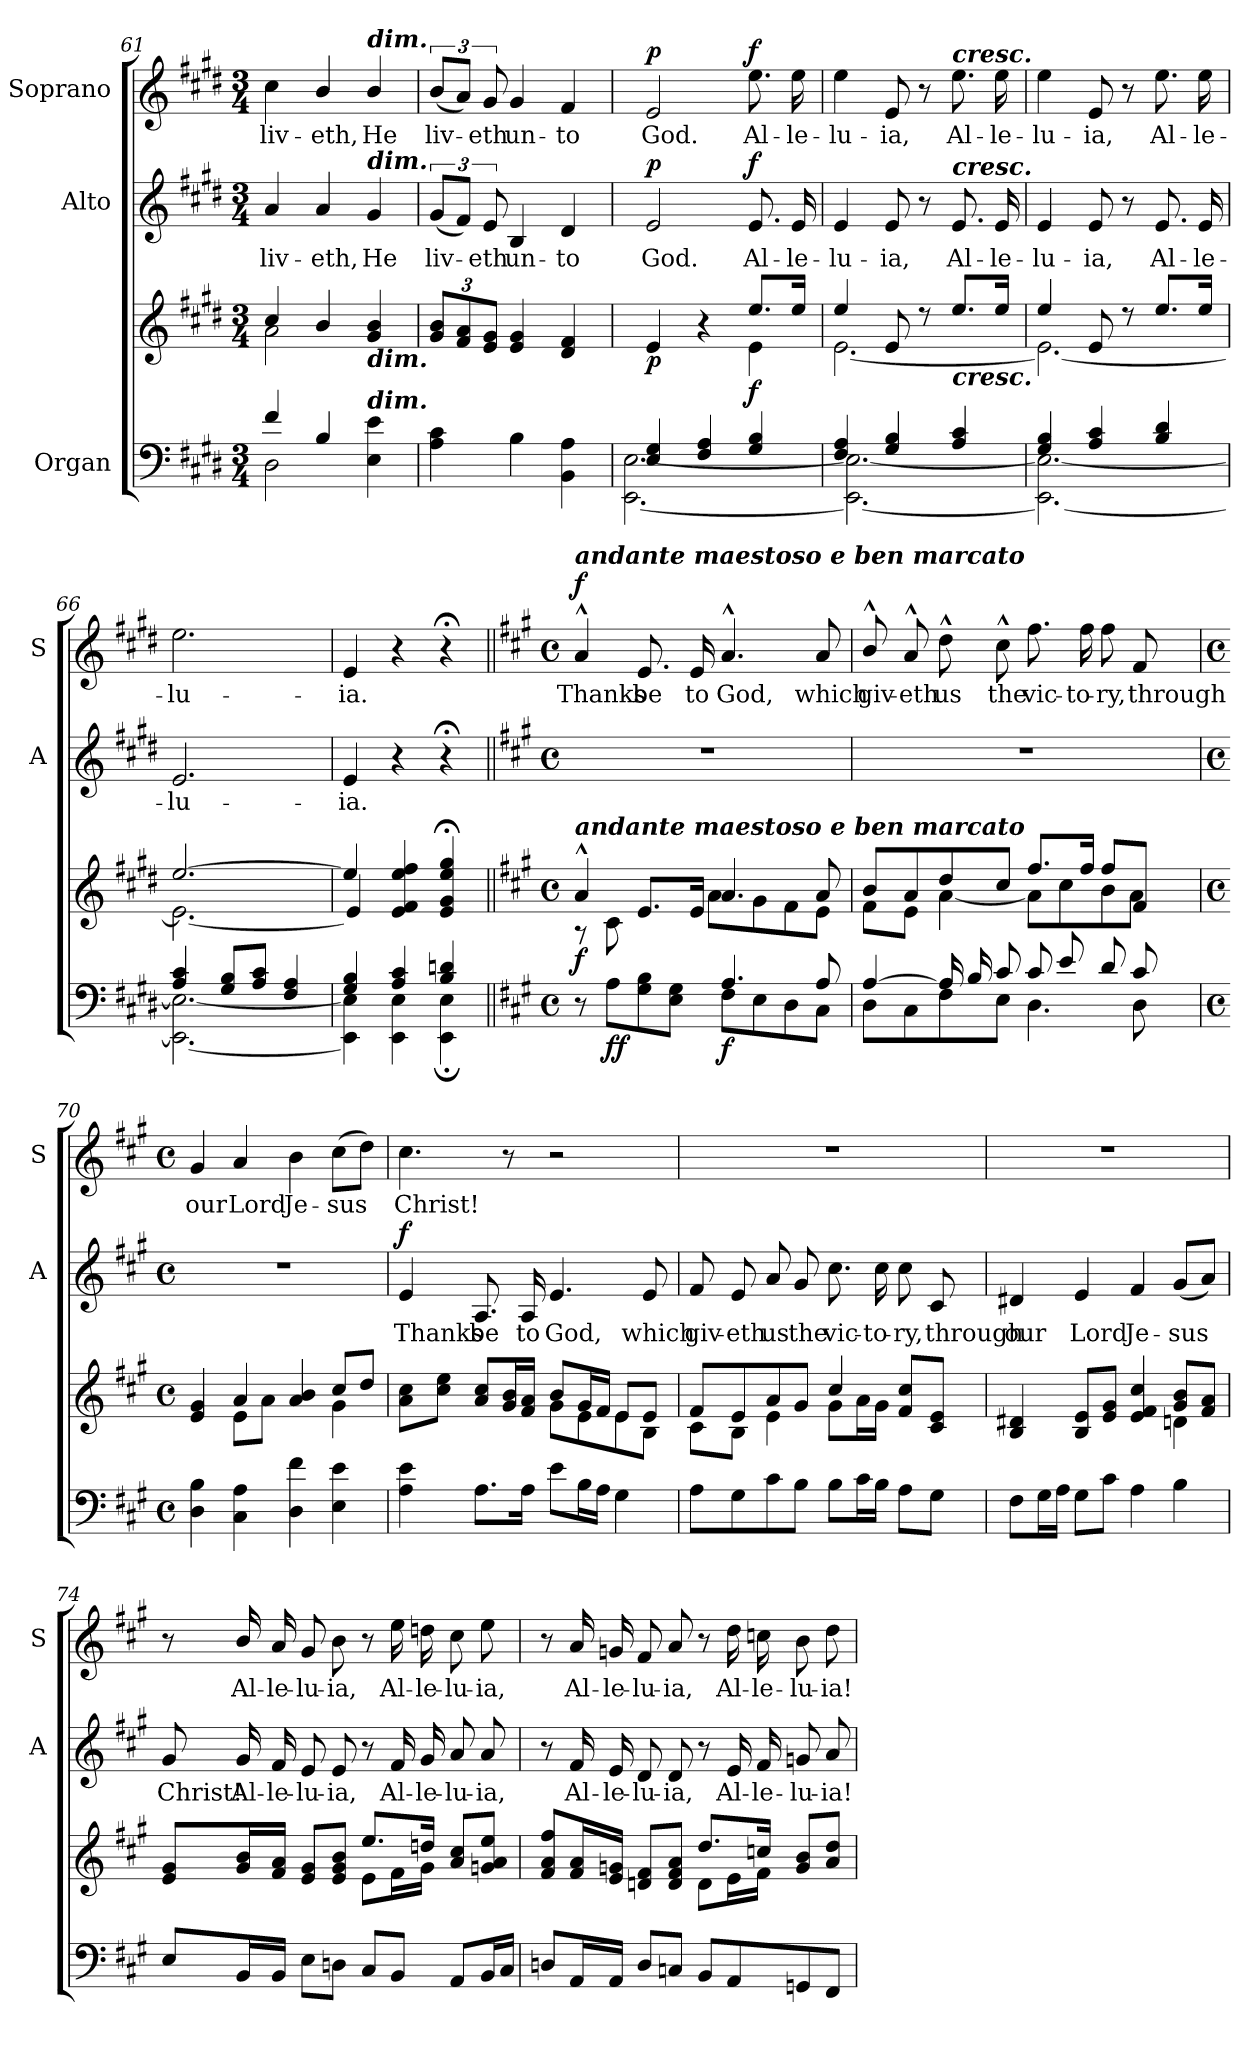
**kern	**kern	**dynam	**kern	**text	**dynam	**kern	**text	**dynam
*part3	*part3	*part3	*part2	*part2	*part2	*part1	*part1	*part1
*staff4	*staff3	*staff3/4	*staff2	*staff2	*staff2	*staff1	*staff1	*staff1
*I"Organ	*	*	*I"Alto	*	*	*I"Soprano	*	*
*	*	*	*I'A	*	*	*I'S	*	*
*clefF4	*clefG2	*	*clefG2	*	*	*clefG2	*	*
*k[f#c#g#d#]	*k[f#c#g#d#]	*	*k[f#c#g#d#]	*	*	*k[f#c#g#d#]	*	*
*E:	*E:	*	*E:	*	*	*E:	*	*
*M3/4	*M3/4	*	*M3/4	*	*	*M3/4	*	*
=61	=61	=61	=61	=61	=61	=61	=61	=61
*^	*^	*	*	*	*	*	*	*
!	!	!	!	!	!	!LO:LY:b	!	!	!LO:LY:b	!
4f#/	2D#\	4cc#/	2a\	.	4a	liv-	.	4cc#	liv-	.
!	!	!	!	!	!	!LO:LY:b	!	!	!LO:LY:b	!
4B/	.	4b/	.	.	4a	-eth,	.	4b/	-eth,	.
!	!	!	!	!	!	!	!	!LO:TX:a:Bi:t=dim.	!	!
!	!	!	!	!	!LO:TX:a:Bi:t=dim.	!	!	!	!	!
!	!	!LO:TX:b:Bi:t=dim.	!	!	!	!	!	!	!	!
!LO:TX:a:Bi:t=dim.	!	!	!	!	!	!	!	!	!	!
!	!	!	!	!	!	!LO:LY:b	!	!	!LO:LY:b	!
4ryy	4E\ 4e\	4g#/ 4b/	4ryy	.	4g#	He	.	4b/	He	.
=62	=62	=62	=62	=62	=62	=62	=62	=62	=62	=62
!	!	!	!LO:N:vis=1	!	!	!LO:LY:b	!	!	!LO:LY:b	!
2.ryy	4A\ 4c#\	12g#/ 12b/L	2.ryy	.	(<12g#L	liv-	.	(<12bL	liv-	.
.	.	12f#/ 12a/	.	.	12f#J)	.	.	12aJ)	.	.
!	!	!	!	!	!	!LO:LY:b	!	!	!LO:LY:b	!
.	.	12e/ 12g#/J	.	.	12e	eth	.	12g#	eth	.
!	!	!	!	!	!	!LO:LY:b	!	!	!LO:LY:b	!
.	4B\	4e/ 4g#/	.	.	4B	un-	.	4g#	un-	.
!	!	!	!	!	!	!LO:LY:b	!	!	!LO:LY:b	!
.	4BB\ 4A\	4d#/ 4f#/	.	.	4d#	-to	.	4f#	-to	.
=63	=63	=63	=63	=63	=63	=63	=63	=63	=63	=63
!	!	!	!	!LO:DY:b	!	!LO:LY:b	!LO:DY:b	!	!LO:LY:b	!LO:DY:b
4E/ 4G#/	[2.EE\ [2.E\	4e/	2ryy	p	2e	God.	p	2e	God.	p
4F#/ 4A/	.	4r	.	.	.	.	.	.	.	.
!	!	!	!	!LO:DY:b	!	!LO:LY:b	!LO:DY:b	!	!LO:LY:b	!LO:DY:b
4G#/ 4B/	.	8.ee/L	4e\	f	8.e	Al-	f	8.ee	Al-	f
!	!	!	!	!	!	!LO:LY:b	!	!	!LO:LY:b	!
.	.	16ee/J	.	.	16e	-le-	.	16ee	-le-	.
=64	=64	=64	=64	=64	=64	=64	=64	=64	=64	=64
!	!	!	!	!	!	!LO:LY:b	!	!	!LO:LY:b	!
4F#/ 4A/	2.EE\_ 2.E\_	4ee/	[2.e\	.	4e	-lu-	.	4ee	-lu-	.
!	!	!	!	!	!	!LO:LY:b	!	!	!LO:LY:b	!
4G#/ 4B/	.	8e/	.	.	8e	-ia,	.	8e	-ia,	.
.	.	8r	.	.	8r	.	.	8r	.	.
!	!	!	!	!	!	!	!	!LO:TX:a:Bi:t=cresc.	!	!
!	!	!	!	!	!LO:TX:a:Bi:t=cresc.	!	!	!	!	!
!	!	!LO:TX:b:Bi:t=cresc.	!	!	!	!	!	!	!	!
!	!	!	!	!	!	!LO:LY:b	!	!	!LO:LY:b	!
4A/ 4c#/	.	8.ee/L	.	.	8.e	Al-	.	8.ee	Al-	.
!	!	!	!	!	!	!LO:LY:b	!	!	!LO:LY:b	!
.	.	16ee/J	.	.	16e	-le-	.	16ee	-le-	.
=65	=65	=65	=65	=65	=65	=65	=65	=65	=65	=65
!	!	!	!	!	!	!LO:LY:b	!	!	!LO:LY:b	!
4G#/ 4B/	2.EE\_ 2.E\_	4ee/	2.e\_	.	4e	-lu-	.	4ee	-lu-	.
!	!	!	!	!	!	!LO:LY:b	!	!	!LO:LY:b	!
4A/ 4c#/	.	8e/	.	.	8e	-ia,	.	8e	-ia,	.
.	.	8r	.	.	8r	.	.	8r	.	.
!	!	!	!	!	!	!LO:LY:b	!	!	!LO:LY:b	!
4B/ 4d#/	.	8.ee/L	.	.	8.e	Al-	.	8.ee	Al-	.
!	!	!	!	!	!	!LO:LY:b	!	!	!LO:LY:b	!
.	.	16ee/J	.	.	16e	-le-	.	16ee	-le-	.
!!LO:LB:g=z
=66	=66	=66	=66	=66	=66	=66	=66	=66	=66	=66
!	!	!	!	!	!	!LO:LY:b	!	!	!LO:LY:b	!
4A/ 4c#/	2.EE\_ 2.E\_	[2.ee/	2.e\_	.	2.e	-lu-	.	2.ee	-lu-	.
8G#/ 8B/L	.	.	.	.	.	.	.	.	.	.
8A/ 8c#/J	.	.	.	.	.	.	.	.	.	.
4F#/ 4A/	.	.	.	.	.	.	.	.	.	.
=67	=67	=67	=67	=67	=67	=67	=67	=67	=67	=67
!	!	!	!	!	!	!LO:LY:b	!	!	!LO:LY:b	!
4G#/ 4B/	4EE\] 4E\]	4ee/]	4e/]	.	4e	-ia.	.	4e	-ia.	.
4A/ 4c#/	4EE\ 4E\	4e/ 4f#/ 4ee/ 4ff#/	2ryy	.	4r	.	.	4r	.	.
4B/ 4dn/	4EE\; 4E\;	4e/;< 4g#/;< 4ee/;< 4gg#/;<	.	.	4r;<	.	.	4r;<	.	.
=68||	=68||	=68||	=68||	=68||	=68||	=68||	=68||	=68||	=68||	=68||
*k[f#c#g#]	*	*k[f#c#g#]	*	*	*k[f#c#g#]	*	*	*k[f#c#g#]	*	*
*A:	*	*A:	*	*	*A:	*	*	*A:	*	*
*M4/4	*	*M4/4	*	*	*M4/4	*	*	*M4/4	*	*
*met(c)	*	*met(c)	*	*	*met(c)	*	*	*met(c)	*	*
*	*	*MM80	*	*	*	*	*	*	*	*
!	!	!	!	!	!	!	!	!LO:TX:a:Bi:t=andante maestoso e ben marcato	!	!
!	!	!LO:TX:a:Bi:t=andante maestoso e ben marcato	!	!	!	!	!	!	!	!
!	!	!	!	!LO:DY:b	!	!	!	!	!LO:LY:b	!LO:DY:b
2ryy	8r	4a^^/	8r	f	1r	.	.	4a^^	Thanks	f
!	!	!	!	!LO:DY:b=2	!	!	!	!	!	!
!	!	!	!	!LO:DY:n=1:b	!	!	!	!	!	!
.	8A\L	.	8c#\	f f	.	.	.	.	.	.
!	!	!	!	!	!	!	!	!	!LO:LY:b	!
.	8G#\ 8B\	8.e/L	4ryy	.	.	.	.	8.e	be	.
.	8E\ 8G#\J	.	.	.	.	.	.	.	.	.
!	!	!	!	!	!	!	!	!	!LO:LY:b	!
.	.	16e/J	.	.	.	.	.	16e	to	.
!	!	!	!	!LO:DY:n=2:b=2	!	!	!	!	!LO:LY:b	!
4.A/	8F#\L	4.a/	8a\L	f	.	.	.	4.a^^	God,	.
.	8E\	.	8g#\	.	.	.	.	.	.	.
.	8D\	.	8f#\	.	.	.	.	.	.	.
!	!	!	!	!	!	!	!	!	!LO:LY:b	!
8A/	8C#\J	8a/	8e\J	.	.	.	.	8a	which	.
=69	=69	=69	=69	=69	=69	=69	=69	=69	=69	=69
!	!	!	!	!	!	!	!	!	!LO:LY:b	!
[4A/	8D\L	8b/L	8f#\L	.	1r	.	.	8b^^/	giv-	.
!	!	!	!	!	!	!	!	!	!LO:LY:b	!
.	8C#\	8a/	8e\J	.	.	.	.	8a^^	-eth	.
!	!	!	!	!	!	!	!	!	!LO:LY:b	!
16A/LL]	8F#\	8dd/	[4a\	.	.	.	.	8dd^^	us	.
16B/	.	.	.	.	.	.	.	.	.	.
!	!	!	!	!	!	!	!	!	!LO:LY:b	!
8c#/J	8E\J	8cc#/J	.	.	.	.	.	8cc#^^	the	.
!	!	!	!	!	!	!	!	!	!LO:LY:b	!
8c#/L	4.D\	8.ff#/L	8a\L]	.	.	.	.	8.ff#	vic-	.
8e/	.	.	8cc#\	.	.	.	.	.	.	.
!	!	!	!	!	!	!	!	!	!LO:LY:b	!
.	.	16ff#/J	.	.	.	.	.	16ff#	-to-	.
!	!	!	!	!	!	!	!	!	!LO:LY:b	!
8d/	.	8ff#/L	8b\	.	.	.	.	8ff#	-ry,	.
!	!	!	!	!	!	!	!	!	!LO:LY:b	!
8c#/J	8D\	8f#/J	8a\J	.	.	.	.	8f#	through	.
*v	*v	*	*	*	*	*	*	*	*	*
!!LO:LB:g=z
=70	=70	=70	=70	=70	=70	=70	=70	=70	=70
*M4/4	*M4/4	*	*	*M4/4	*	*	*M4/4	*	*
*met(c)	*met(c)	*	*	*met(c)	*	*	*met(c)	*	*
*^	*	*	*	*	*	*	*	*	*
!	!	!	!	!	!	!	!	!	!LO:LY:b	!
*v	*v	*	*	*	*	*	*	*	*	*
4D 4B	4e/ 4g#/	4ryy	.	1r	.	.	4g#	our	.
!	!	!	!	!	!	!	!	!LO:LY:b	!
4C# 4A	4a/	8e\L	.	.	.	.	4a	Lord	.
.	.	8a\J	.	.	.	.	.	.	.
!	!	!	!	!	!	!	!	!LO:LY:b	!
4D 4f#	4a/ 4b/	4ryy	.	.	.	.	4b	Je-	.
!	!	!	!	!	!	!	!	!LO:LY:b	!
4E 4e	8cc#/L	4g#\	.	.	.	.	(>8cc#L	-sus	.
.	8dd/J	.	.	.	.	.	8ddJ)	.	.
=71	=71	=71	=71	=71	=71	=71	=71	=71	=71
!	!	!	!	!	!LO:LY:b	!LO:DY:b	!	!LO:LY:b	!
4A 4e	8a\ 8cc#\L	2ryy	.	4e	Thanks	f	4.cc#	Christ!	.
.	8cc#\ 8ee\J	.	.	.	.	.	.	.	.
!	!	!	!	!	!LO:LY:b	!	!	!	!
8.AL	8a/ 8cc#/L	.	.	8.A	be	.	.	.	.
.	16g#/ 16b/L	.	.	.	.	.	8r	.	.
!	!	!	!	!	!LO:LY:b	!	!	!	!
16AJ	16f#/ 16a/JJ	.	.	16A	to	.	.	.	.
!	!	!	!	!	!LO:LY:b	!	!	!	!
8eL	8b/L	8g#\L	.	4.e	God,	.	2r	.	.
16BL	16g#/L	8e\	.	.	.	.	.	.	.
16AJJ	16f#/JJ	.	.	.	.	.	.	.	.
4G#	8e/L	8e\	.	.	.	.	.	.	.
!	!	!	!	!	!LO:LY:b	!	!	!	!
.	8e/J	8B\J	.	8e	which	.	.	.	.
=72	=72	=72	=72	=72	=72	=72	=72	=72	=72
!	!	!	!	!	!LO:LY:b	!	!	!	!
8AL	8f#/L	8c#\L	.	8f#	giv-	.	1r	.	.
!	!	!	!	!	!LO:LY:b	!	!	!	!
8G#	8e/	8B\J	.	8e	-eth	.	.	.	.
!	!	!	!	!	!LO:LY:b	!	!	!	!
8c#	8a/	4e\	.	8a	us	.	.	.	.
!	!	!	!	!	!LO:LY:b	!	!	!	!
8BJ	8g#/J	.	.	8g#	the	.	.	.	.
!	!	!	!	!	!LO:LY:b	!	!	!	!
8BL	4cc#/	8g#\L	.	8.cc#	vic-	.	.	.	.
16c#L	.	16a\L	.	.	.	.	.	.	.
!	!	!	!	!	!LO:LY:b	!	!	!	!
16BJJ	.	16g#\JJ	.	16cc#	-to-	.	.	.	.
!	!	!	!	!	!LO:LY:b	!	!	!	!
8AL	8f#/ 8cc#/L	4ryy	.	8cc#	-ry,	.	.	.	.
!	!	!	!	!	!LO:LY:b	!	!	!	!
8G#J	8c#/ 8e/J	.	.	8c#	through	.	.	.	.
!!LO:LB:g=z
=73	=73	=73	=73	=73	=73	=73	=73	=73	=73
!	!	!	!	!	!LO:LY:b	!	!	!	!
8F#L	4B/ 4d#X/	2.ryy	.	4d#X	our	.	1r	.	.
16G#L	.	.	.	.	.	.	.	.	.
16AJJ	.	.	.	.	.	.	.	.	.
!	!	!	!	!	!LO:LY:b	!	!	!	!
8G#L	8B/ 8e/L	.	.	4e	Lord	.	.	.	.
8c#J	8e/ 8g#/J	.	.	.	.	.	.	.	.
!	!	!	!	!	!LO:LY:b	!	!	!	!
4A	4e/ 4f#/ 4cc#/	.	.	4f#	Je-	.	.	.	.
!	!	!	!	!	!LO:LY:b	!	!	!	!
4B	8g#/ 8b/L	4d\	.	(<8g#L	-sus	.	.	.	.
.	8f#/ 8a/J	.	.	8aJ)	.	.	.	.	.
=74	=74	=74	=74	=74	=74	=74	=74	=74	=74
!	!	!	!	!	!LO:LY:b	!	!	!	!
8EL	8e/ 8g#/L	2ryy	.	8g#	Christ!	.	8r	.	.
!	!	!	!	!	!LO:LY:b	!	!	!LO:LY:b	!
16BBL	16g#/ 16b/L	.	.	16g#	Al-	.	16b/	Al-	.
!	!	!	!	!	!LO:LY:b	!	!	!LO:LY:b	!
16BBJJ	16f#/ 16a/JJ	.	.	16f#	-le-	.	16a	-le-	.
!	!	!	!	!	!LO:LY:b	!	!	!LO:LY:b	!
8EL	8e/ 8g#/L	.	.	8e	-lu-	.	8g#	-lu-	.
!	!	!	!	!	!LO:LY:b	!	!	!LO:LY:b	!
8DnJ	8e/ 8g#/ 8b/J	.	.	8e	-ia,	.	8b	-ia,	.
8C#L	8.ee/L	8e\L	.	8r	.	.	8r	.	.
!	!	!	!	!	!LO:LY:b	!	!	!LO:LY:b	!
8BBJ	.	16f#\L	.	16f#	Al-	.	16ee	Al-	.
!	!	!	!	!	!LO:LY:b	!	!	!LO:LY:b	!
.	16ddn/J	16g#\JJ	.	16g#	-le-	.	16ddn	-le-	.
!	!	!	!	!	!LO:LY:b	!	!	!LO:LY:b	!
8AAL	8a/ 8cc#/L	4ryy	.	8a	-lu-	.	8cc#	-lu-	.
!	!	!	!	!	!LO:LY:b	!	!	!LO:LY:b	!
16BBL	8gn/ 8a/ 8ee/J	.	.	8a	-ia,	.	8ee	-ia,	.
16C#JJ	.	.	.	.	.	.	.	.	.
=75	=75	=75	=75	=75	=75	=75	=75	=75	=75
8DnL	8f#/ 8a/ 8ff#/L	2ryy	.	8r	.	.	8r	.	.
!	!	!	!	!	!LO:LY:b	!	!	!LO:LY:b	!
16AAL	16f#/ 16a/L	.	.	16f#	Al-	.	16a	Al-	.
!	!	!	!	!	!LO:LY:b	!	!	!LO:LY:b	!
16AAJJ	16e/ 16gn/JJ	.	.	16e	-le-	.	16gn	-le-	.
!	!	!	!	!	!LO:LY:b	!	!	!LO:LY:b	!
8DL	8dn/ 8f#/L	.	.	8d	-lu-	.	8f#	-lu-	.
!	!	!	!	!	!LO:LY:b	!	!	!LO:LY:b	!
8CnJ	8d/ 8f#/ 8a/J	.	.	8d	-ia,	.	8a	-ia,	.
8BBL	8.dd/L	8d\L	.	8r	.	.	8r	.	.
!	!	!	!	!	!LO:LY:b	!	!	!LO:LY:b	!
8AA	.	16e\L	.	16e	Al-	.	16dd	Al-	.
!	!	!	!	!	!LO:LY:b	!	!	!LO:LY:b	!
.	16ccn/J	16f#\JJ	.	16f#	-le-	.	16ccn	-le-	.
!	!	!	!	!	!LO:LY:b	!	!	!LO:LY:b	!
8GGn	8g/ 8b/L	4ryy	.	8gn	-lu-	.	8b	-lu-	.
!	!	!	!	!	!LO:LY:b	!	!	!LO:LY:b	!
8FF#J	8a/ 8dd/J	.	.	8a	-ia!	.	8dd	-ia!	.
*	*v	*v	*	*	*	*	*	*	*
=	=	=	=	=	=	=	=	=
*-	*-	*-	*-	*-	*-	*-	*-	*-
